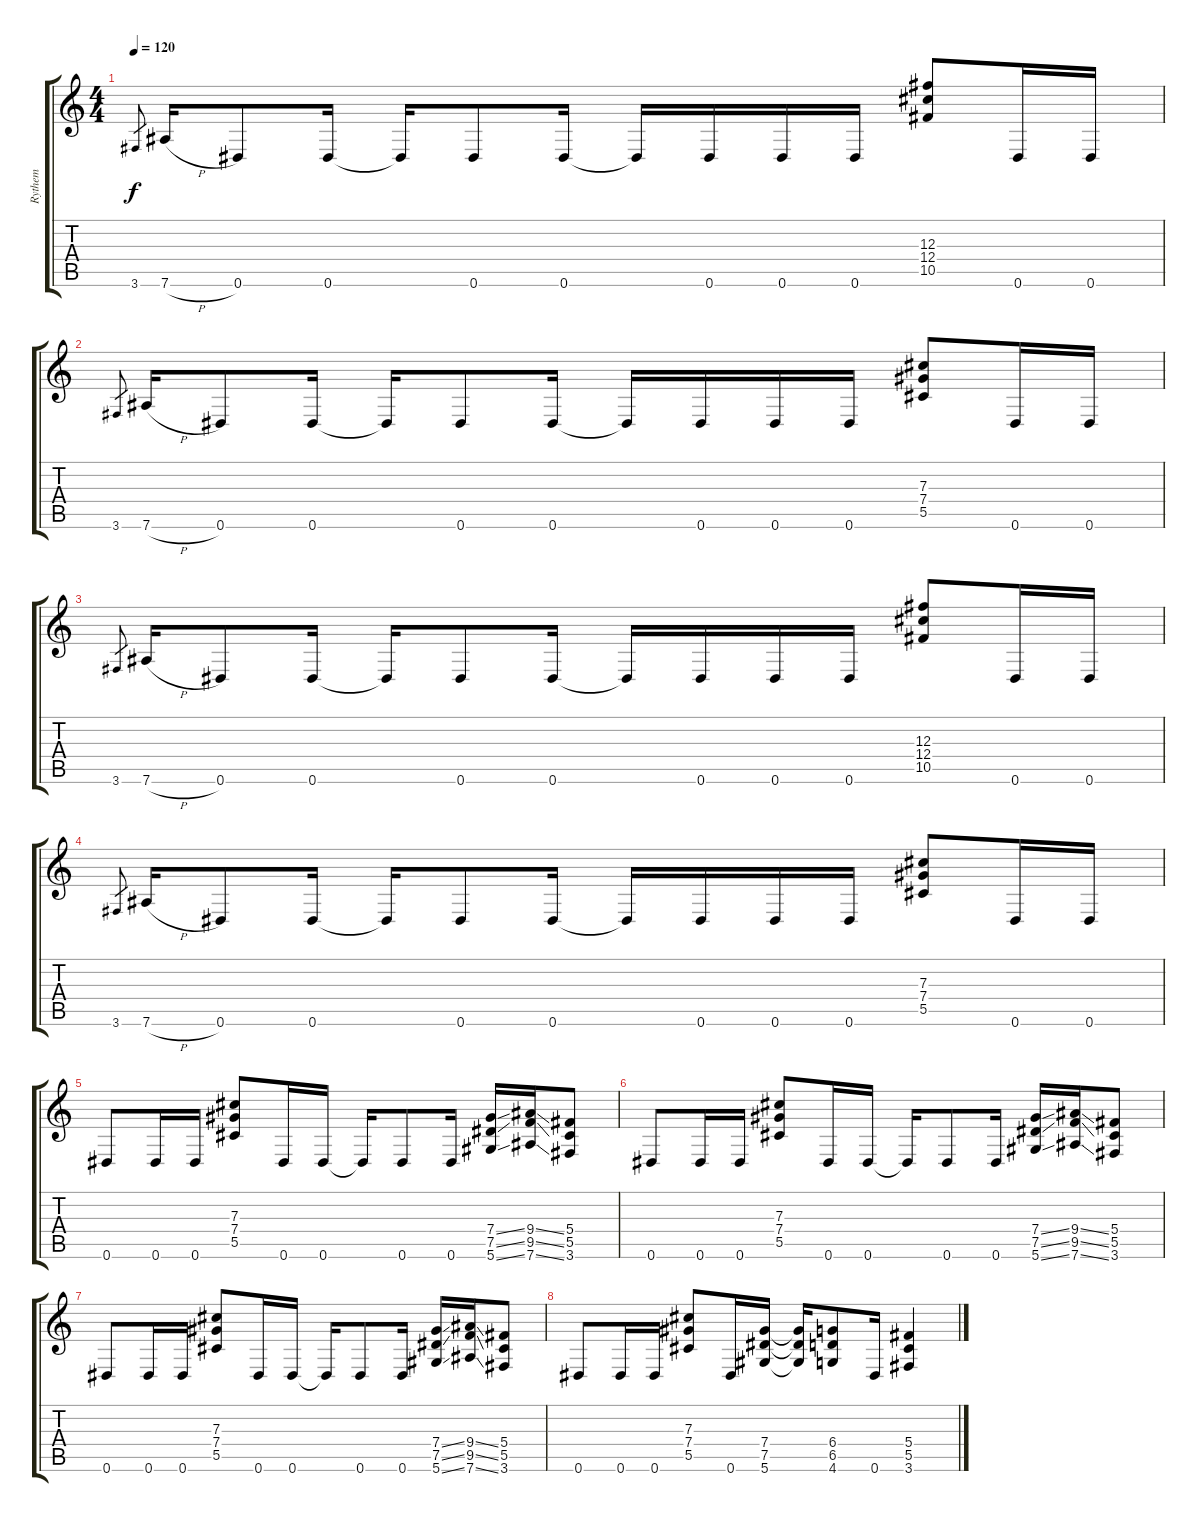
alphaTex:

\track ("Rythem" "Rythem") {instrument overdrivenguitar}
\staff {score tabs}
\tuning (Eb4 Bb3 Gb3 Db3 Ab2 Eb2) {hide}
\ts (4 4)
\tempo 120
\clef g2
\ks c
3.6.8{gr dy f} 7.6{h}.16 0.6.8 0.6.16 0.6{t}.16 0.6.8 0.6.16 0.6{t}.16 0.6.16 0.6.16 0.6.16 (12.3 12.4 10.5).8 0.6.16 0.6.16 |
3.6.8{gr} 7.6{h}.16 0.6.8 0.6.16 0.6{t}.16 0.6.8 0.6.16 0.6{t}.16 0.6.16 0.6.16 0.6.16 (7.3 7.4 5.5).8 0.6.16 0.6.16 |
3.6.8{gr} 7.6{h}.16 0.6.8 0.6.16 0.6{t}.16 0.6.8 0.6.16 0.6{t}.16 0.6.16 0.6.16 0.6.16 (12.3 12.4 10.5).8 0.6.16 0.6.16 |
3.6.8{gr} 7.6{h}.16 0.6.8 0.6.16 0.6{t}.16 0.6.8 0.6.16 0.6{t}.16 0.6.16 0.6.16 0.6.16 (7.3 7.4 5.5).8 0.6.16 0.6.16 |
0.6.8 0.6.16 0.6.16 (7.3 7.4 5.5).8 0.6.16 0.6.16 0.6{t}.16 0.6.8 0.6.16 (7.4{ss} 7.5{ss} 5.6{ss}).16 (9.4{ss} 9.5{ss} 7.6{ss}).16 (5.4 5.5 3.6).8 |
0.6.8 0.6.16 0.6.16 (7.3 7.4 5.5).8 0.6.16 0.6.16 0.6{t}.16 0.6.8 0.6.16 (7.4{ss} 7.5{ss} 5.6{ss}).16 (9.4{ss} 9.5{ss} 7.6{ss}).16 (5.4 5.5 3.6).8 |
0.6.8 0.6.16 0.6.16 (7.3 7.4 5.5).8 0.6.16 0.6.16 0.6{t}.16 0.6.8 0.6.16 (7.4{ss} 7.5{ss} 5.6{ss}).16 (9.4{ss} 9.5{ss} 7.6{ss}).16 (5.4 5.5 3.6).8 |
0.6.8 0.6.16 0.6.16 (7.3 7.4 5.5).8 0.6.16 (7.4 7.5 5.6).16 (7.4{t} 7.5{t} 5.6{t}).16 (6.4 6.5 4.6).8 0.6.16 (5.4 5.5 3.6).4
